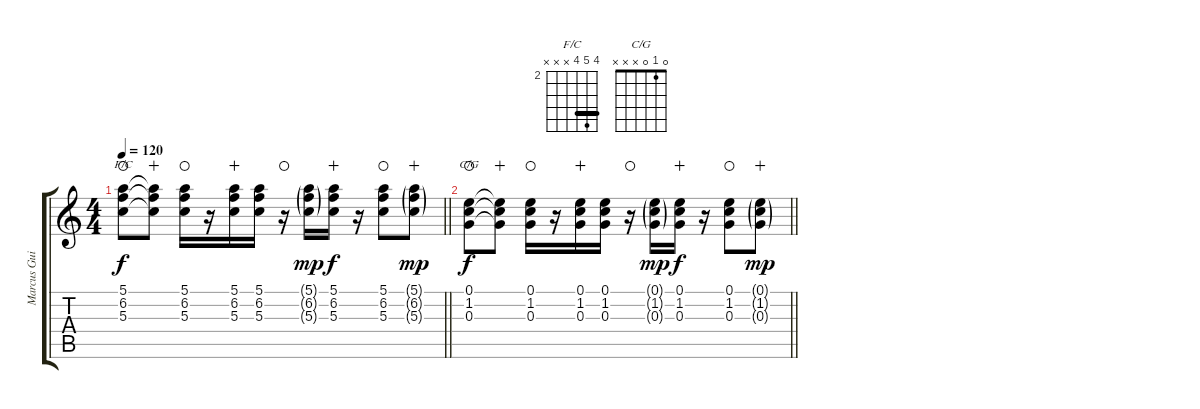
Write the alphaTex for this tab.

\track ("Marcus Guitar" "Marcus Gui") {instrument overdrivenguitar}
\staff {score tabs}
\tuning (E4 B3 G3 D3 A2 E2) {hide}
\chord ("F/C" 5 6 5 x x x) {firstfret 2 barre 5}
\chord ("C/G" 0 1 0 x x x)
\ts (4 4)
\tempo 120
\clef g2
\barLineRight lightlight
\ks c
(5.1 6.2 5.3).8{ch "F/C" dy f waho} (5.1{t} 6.2{t} 5.3{t}).8{wahc} (5.1 6.2 5.3).16{waho} r.16 (5.1 6.2 5.3).16{wahc} (5.1 6.2 5.3).16 r.16{waho} (5.1{g} 6.2{g} 5.3{g}).16{dy mp} (5.1 6.2 5.3).16{dy f wahc} r.16 (5.1 6.2 5.3).8{waho} (5.1{g} 6.2{g} 5.3{g}).8{dy mp wahc} |
\barLineRight lightlight
(0.1 1.2 0.3).8{ch "C/G" dy f waho} (0.1{t} 1.2{t} 0.3{t}).8{wahc} (0.1 1.2 0.3).16{waho} r.16 (0.1 1.2 0.3).16{wahc} (0.1 1.2 0.3).16 r.16{waho} (0.1{g} 1.2{g} 0.3{g}).16{dy mp} (0.1 1.2 0.3).16{dy f wahc} r.16 (0.1 1.2 0.3).8{waho} (0.1{g} 1.2{g} 0.3{g}).8{dy mp wahc}
